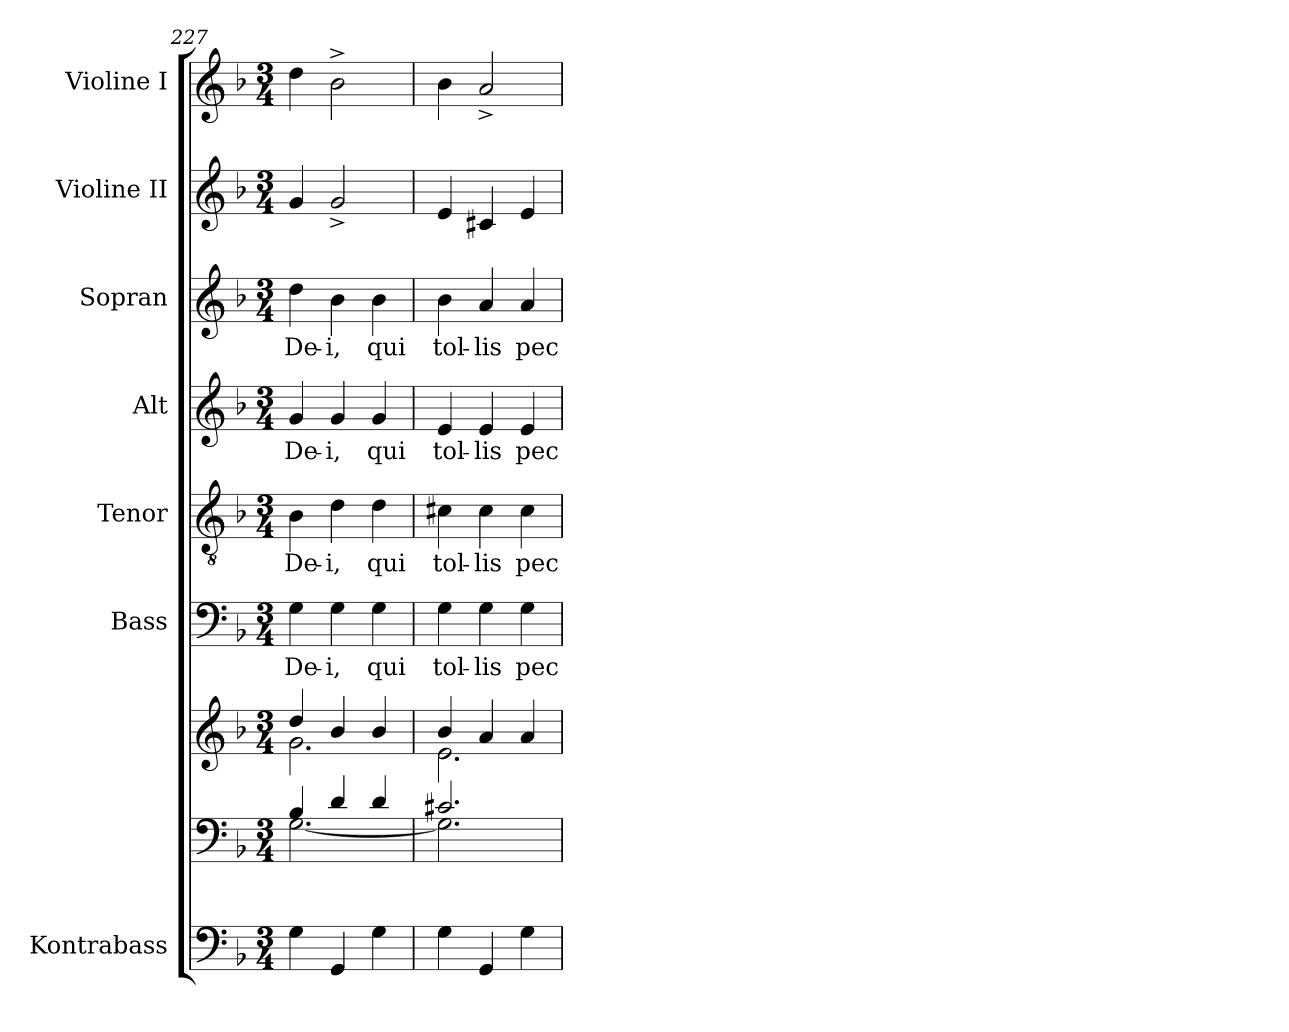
**kern	**kern	**kern	**kern	**text	**kern	**text	**kern	**text	**kern	**text	**kern	**kern
*part8	*part7	*part7	*part6	*part6	*part5	*part5	*part4	*part4	*part3	*part3	*part2	*part1
*staff9	*staff8	*staff7	*staff6	*staff6	*staff5	*staff5	*staff4	*staff4	*staff3	*staff3	*staff2	*staff1
*I"Kontrabass	*	*	*I"Bass	*	*I"Tenor	*	*I"Alt	*	*I"Sopran	*	*I"Violine II	*I"Violine I
*I'Kb.	*	*	*I'B.	*	*I'T.	*	*I'A.	*	*I'S.	*	*I'Vl. II	*I'Vl. I
*clefF4	*clefF4	*clefG2	*clefF4	*	*clefGv2	*	*clefG2	*	*clefG2	*	*clefG2	*clefG2
*ITrd7c12	*	*	*	*	*	*	*	*	*	*	*	*
*k[b-]	*k[b-]	*k[b-]	*k[b-]	*	*k[b-]	*	*k[b-]	*	*k[b-]	*	*k[b-]	*k[b-]
*F:	*F:	*F:	*F:	*	*F:	*	*F:	*	*F:	*	*F:	*F:
*M3/4	*M3/4	*M3/4	*M3/4	*	*M3/4	*	*M3/4	*	*M3/4	*	*M3/4	*M3/4
=227	=227	=227	=227	=227	=227	=227	=227	=227	=227	=227	=227	=227
*	*^	*^	*	*	*	*	*	*	*	*	*	*
!	!	!	!	!	!	!LO:LY:b	!	!LO:LY:b	!	!LO:LY:b	!	!LO:LY:b	!	!
4GG\	4B-/	[<2.G\	4dd/	2.g\	4G\	De-	4B-\	De-	4g/	De-	4dd\	De-	4g/	4dd\
!	!	!	!	!	!	!LO:LY:b	!	!LO:LY:b	!	!LO:LY:b	!	!LO:LY:b	!	!
4GGG/	4d/	.	4b-/	.	4G\	-i,	4d\	-i,	4g/	-i,	4b-\	-i,	2g^</	2b-^>\
!	!	!	!	!	!	!LO:LY:b	!	!LO:LY:b	!	!LO:LY:b	!	!LO:LY:b	!	!
4GG\	4d/	.	4b-/	.	4G\	qui	4d\	qui	4g/	qui	4b-\	qui	.	.
=228	=228	=228	=228	=228	=228	=228	=228	=228	=228	=228	=228	=228	=228	=228
!	!	!	!	!	!	!LO:LY:b	!	!LO:LY:b	!	!LO:LY:b	!	!LO:LY:b	!	!
4GG\	2.c#X/	2.G\]	4b-/	2.e\	4G\	tol-	4c#X\	tol-	4e/	tol-	4b-\	tol-	4e/	4b-\
!	!	!	!	!	!	!LO:LY:b	!	!LO:LY:b	!	!LO:LY:b	!	!LO:LY:b	!	!
4GGG/	.	.	4a/	.	4G\	-lis	4c#\	-lis	4e/	-lis	4a/	-lis	4c#X/	2a^</
!	!	!	!	!	!	!LO:LY:b	!	!LO:LY:b	!	!LO:LY:b	!	!LO:LY:b	!	!
4GG\	.	.	4a/	.	4G\	pec-	4c#\	pec-	4e/	pec-	4a/	pec-	4e/	.
*	*v	*v	*	*	*	*	*	*	*	*	*	*	*	*
*	*	*v	*v	*	*	*	*	*	*	*	*	*	*
=	=	=	=	=	=	=	=	=	=	=	=	=
*-	*-	*-	*-	*-	*-	*-	*-	*-	*-	*-	*-	*-
